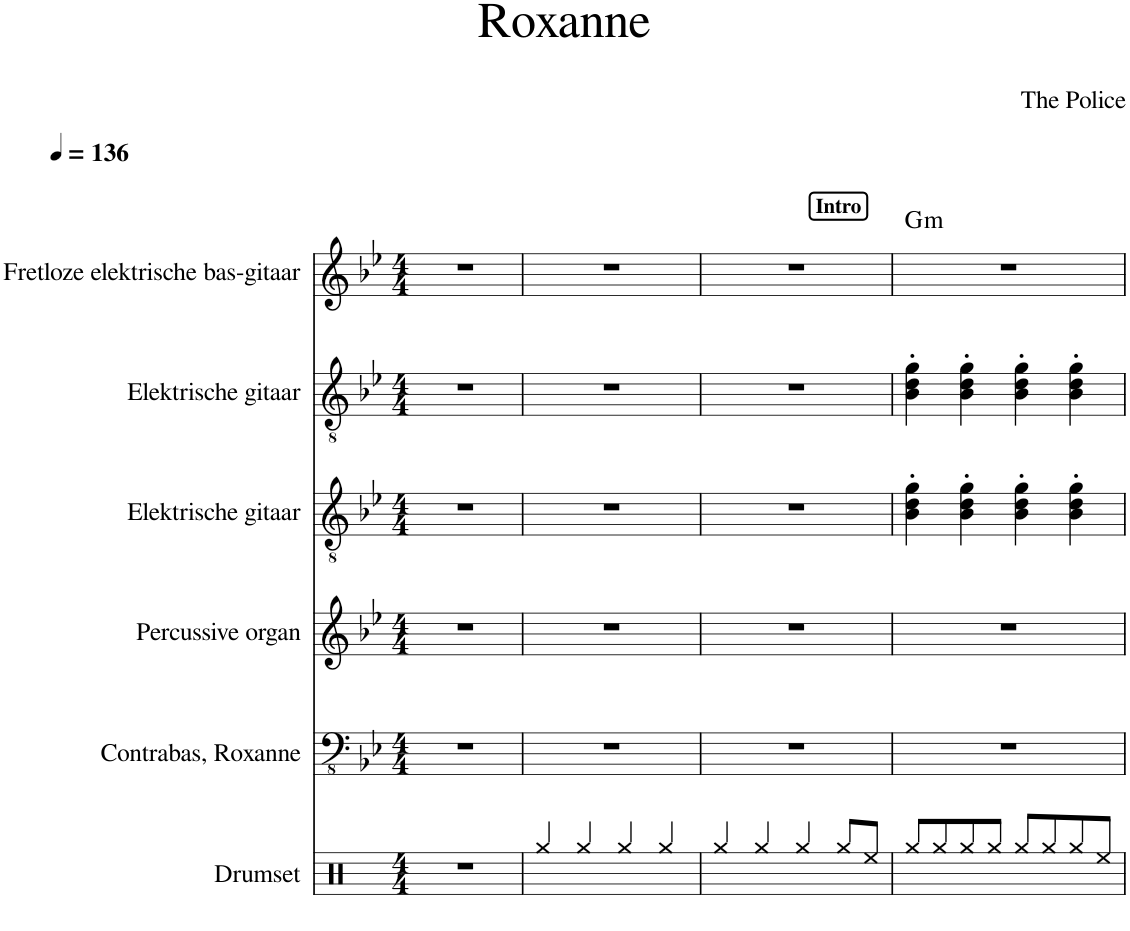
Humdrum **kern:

**kern	**kern	**kern	**kern	**kern	**kern	**harte
*part6	*part5	*part4	*part3	*part2	*part1	*part1
*staff6	*staff5	*staff4	*staff3	*staff2	*staff1	*
*I"Drumset	*I"Contrabas, Roxanne	*I"Percussive organ	*I"Elektrische gitaar	*I"Elektrische gitaar	*I"Fretloze elektrische bas-gitaar	*
*I'Drs.	*I'Ca. Bs.	*I'Perc. Org.	*I'El. Git.	*I'El. Git.	*I'Frtl. El. Bs.	*
*clefX	*clefFv4	*clefG2	*clefGv2	*clefGv2	*clefG2	*
*k[]	*k[b-e-]	*k[b-e-]	*k[b-e-]	*k[b-e-]	*k[b-e-]	*
*M4/4	*M4/4	*M4/4	*M4/4	*M4/4	*M4/4	*
*MM136	*MM136	*MM136	*MM136	*MM136	*MM136	*
=1	=1	=1	=1	=1	=1	=1
1r	1r	1r	1r	1r	1r	.
=2	=2	=2	=2	=2	=2	=2
4Rgg/	1r	1r	1r	1r	1r	.
4Rgg/	.	.	.	.	.	.
4Rgg/	.	.	.	.	.	.
4Rgg/	.	.	.	.	.	.
=3	=3	=3	=3	=3	=3	=3
4Rgg/	1r	1r	1r	1r	1r	.
4Rgg/	.	.	.	.	.	.
4Rgg/	.	.	.	.	.	.
8Rgg/L	.	.	.	.	.	.
8Ree/J	.	.	.	.	.	.
!!LO:REH:place=s1:a:B:cj:t=Intro
=4	=4	=4	=4	=4	=4	=4
!	!	!	!	!	!	!LO:H:kt=m
8Rgg/L	1r	1r	4B-\' 4d\' 4g\'	4B-\' 4d\' 4g\'	1r	G:min
8Rgg/	.	.	.	.	.	.
8Rgg/	.	.	4B-\' 4d\' 4g\'	4B-\' 4d\' 4g\'	.	.
8Rgg/J	.	.	.	.	.	.
8Rgg/L	.	.	4B-\' 4d\' 4g\'	4B-\' 4d\' 4g\'	.	.
8Rgg/	.	.	.	.	.	.
8Rgg/	.	.	4B-\' 4d\' 4g\'	4B-\' 4d\' 4g\'	.	.
8Ree/J	.	.	.	.	.	.
=	=	=	=	=	=	=
*-	*-	*-	*-	*-	*-	*-
